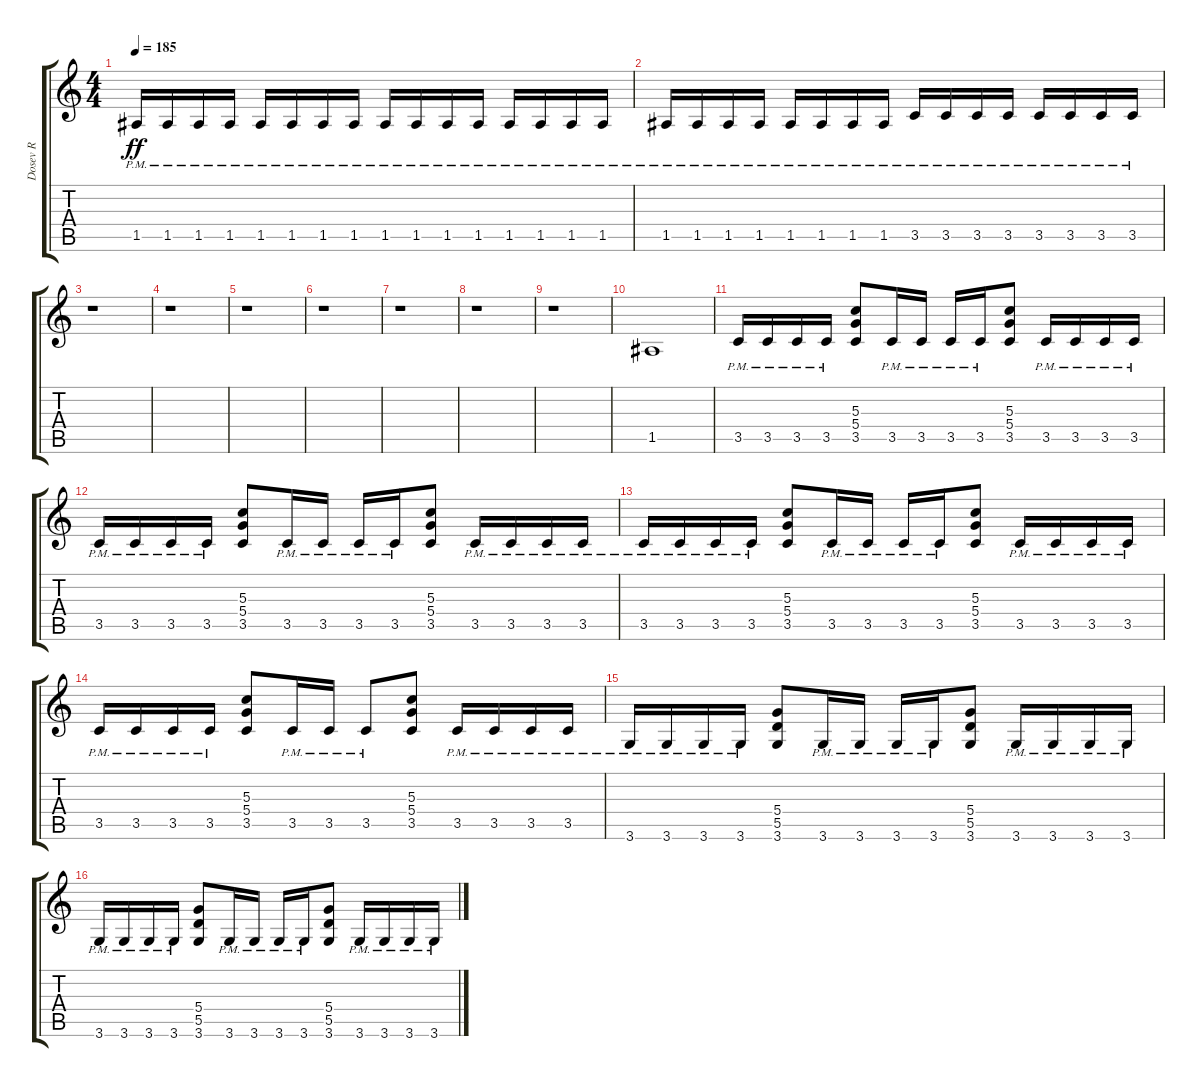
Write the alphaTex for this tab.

\track ("Dosev R" "Dosev R") {instrument distortionguitar}
\staff {score tabs}
\tuning (E4 B3 G3 D3 A2 E2) {hide}
\ts (4 4)
\tempo 185
\clef g2
\ks c
1.5{pm}.16{dy ff} 1.5{pm}.16 1.5{pm}.16 1.5{pm}.16 1.5{pm}.16 1.5{pm}.16 1.5{pm}.16 1.5{pm}.16 1.5{pm}.16 1.5{pm}.16 1.5{pm}.16 1.5{pm}.16 1.5{pm}.16 1.5{pm}.16 1.5{pm}.16 1.5{pm}.16 |
1.5{pm}.16 1.5{pm}.16 1.5{pm}.16 1.5{pm}.16 1.5{pm}.16 1.5{pm}.16 1.5{pm}.16 1.5{pm}.16 3.5{pm}.16 3.5{pm}.16 3.5{pm}.16 3.5{pm}.16 3.5{pm}.16 3.5{pm}.16 3.5{pm}.16 3.5{pm}.16 |
r.1 |
r.1 |
r.1 |
r.1 |
r.1 |
r.1 |
r.1 |
1.5.1 |
3.5{pm}.16 3.5{pm}.16 3.5{pm}.16 3.5{pm}.16 (5.3 5.4 3.5).8 3.5{pm}.16 3.5{pm}.16 3.5{pm}.16 3.5{pm}.16 (5.3 5.4 3.5).8 3.5{pm}.16 3.5{pm}.16 3.5{pm}.16 3.5{pm}.16 |
3.5{pm}.16 3.5{pm}.16 3.5{pm}.16 3.5{pm}.16 (5.3 5.4 3.5).8 3.5{pm}.16 3.5{pm}.16 3.5{pm}.16 3.5{pm}.16 (5.3 5.4 3.5).8 3.5{pm}.16 3.5{pm}.16 3.5{pm}.16 3.5{pm}.16 |
3.5{pm}.16 3.5{pm}.16 3.5{pm}.16 3.5{pm}.16 (5.3 5.4 3.5).8 3.5{pm}.16 3.5{pm}.16 3.5{pm}.16 3.5{pm}.16 (5.3 5.4 3.5).8 3.5{pm}.16 3.5{pm}.16 3.5{pm}.16 3.5{pm}.16 |
3.5{pm}.16 3.5{pm}.16 3.5{pm}.16 3.5{pm}.16 (5.3 5.4 3.5).8 3.5{pm}.16 3.5{pm}.16 3.5{pm}.8 (5.3 5.4 3.5).8 3.5{pm}.16 3.5{pm}.16 3.5{pm}.16 3.5{pm}.16 |
3.6{pm}.16 3.6{pm}.16 3.6{pm}.16 3.6{pm}.16 (5.4 5.5 3.6).8 3.6{pm}.16 3.6{pm}.16 3.6{pm}.16 3.6{pm}.16 (5.4 5.5 3.6).8 3.6{pm}.16 3.6{pm}.16 3.6{pm}.16 3.6{pm}.16 |
3.6{pm}.16 3.6{pm}.16 3.6{pm}.16 3.6{pm}.16 (5.4 5.5 3.6).8 3.6{pm}.16 3.6{pm}.16 3.6{pm}.16 3.6{pm}.16 (5.4 5.5 3.6).8 3.6{pm}.16 3.6{pm}.16 3.6{pm}.16 3.6{pm}.16
